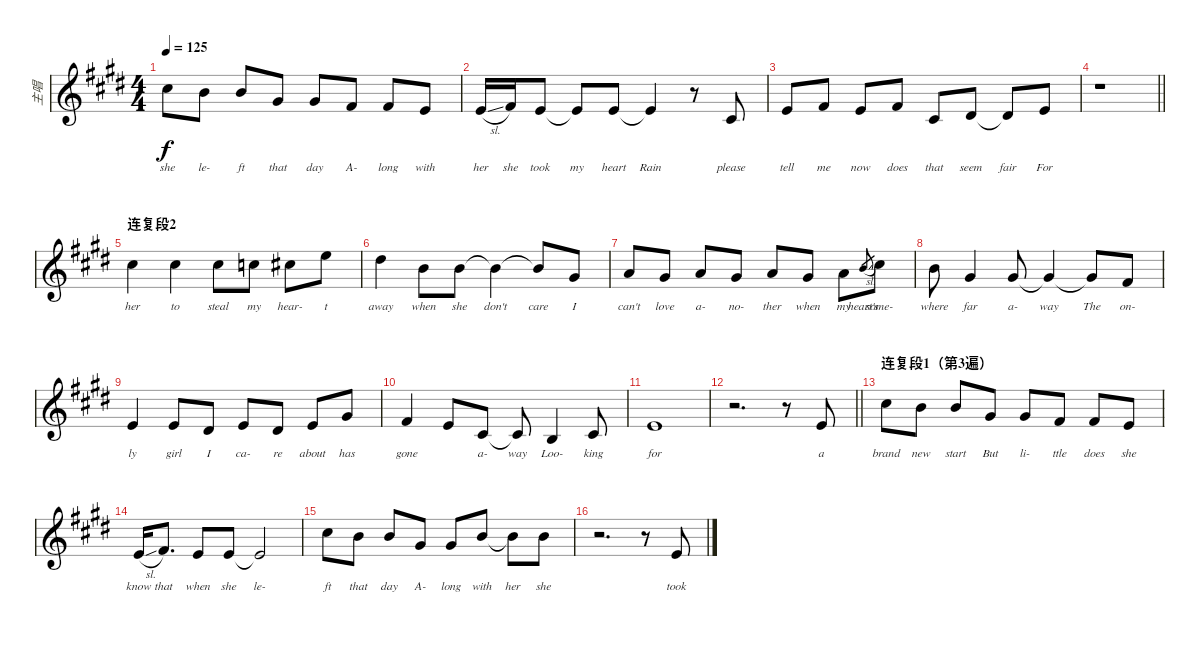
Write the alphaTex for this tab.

\track ("主唱" "主唱") {instrument altosax}
\staff {score}
\tuning (E4 B3 G3 D3 A2 E2) {hide}
\ts (4 4)
\tempo 125
\clef g2
\ks e
9.1.8{lyrics (0 "she") lyrics (1 "") lyrics (2 "") lyrics (3 "") lyrics (4 "") dy f} 7.1.8{lyrics (0 "le-") lyrics (1 "") lyrics (2 "") lyrics (3 "") lyrics (4 "")} 7.1.8{lyrics (0 "ft") lyrics (1 "") lyrics (2 "") lyrics (3 "") lyrics (4 "")} 4.1.8{lyrics (0 "that") lyrics (1 "") lyrics (2 "") lyrics (3 "") lyrics (4 "")} 4.1.8{lyrics (0 "day") lyrics (1 "") lyrics (2 "") lyrics (3 "") lyrics (4 "")} 2.1.8{lyrics (0 "A-") lyrics (1 "") lyrics (2 "") lyrics (3 "") lyrics (4 "")} 2.1.8{lyrics (0 "long") lyrics (1 "") lyrics (2 "") lyrics (3 "") lyrics (4 "")} 0.1.8{lyrics (0 "with") lyrics (1 "") lyrics (2 "") lyrics (3 "") lyrics (4 "")} |
0.1{sl}.16{lyrics (0 "her") lyrics (1 "") lyrics (2 "") lyrics (3 "") lyrics (4 "")} 2.1.16{lyrics (0 "she") lyrics (1 "") lyrics (2 "") lyrics (3 "") lyrics (4 "")} 0.1.8{lyrics (0 "took") lyrics (1 "") lyrics (2 "") lyrics (3 "") lyrics (4 "")} 0.1{t}.8{lyrics (0 "my") lyrics (1 "") lyrics (2 "") lyrics (3 "") lyrics (4 "")} 0.1.8{lyrics (0 "heart") lyrics (1 "") lyrics (2 "") lyrics (3 "") lyrics (4 "")} 0.1{t}.4{lyrics (0 "Rain") lyrics (1 "") lyrics (2 "") lyrics (3 "") lyrics (4 "")} r.8 2.2.8{lyrics (0 "please") lyrics (1 "") lyrics (2 "") lyrics (3 "") lyrics (4 "")} |
0.1.8{lyrics (0 "tell") lyrics (1 "") lyrics (2 "") lyrics (3 "") lyrics (4 "")} 2.1.8{lyrics (0 "me") lyrics (1 "") lyrics (2 "") lyrics (3 "") lyrics (4 "")} 0.1.8{lyrics (0 "now") lyrics (1 "") lyrics (2 "") lyrics (3 "") lyrics (4 "")} 2.1.8{lyrics (0 "does") lyrics (1 "") lyrics (2 "") lyrics (3 "") lyrics (4 "")} 2.2.8{lyrics (0 "that") lyrics (1 "") lyrics (2 "") lyrics (3 "") lyrics (4 "")} 4.2.8{lyrics (0 "seem") lyrics (1 "") lyrics (2 "") lyrics (3 "") lyrics (4 "")} 4.2{t}.8{lyrics (0 "fair") lyrics (1 "") lyrics (2 "") lyrics (3 "") lyrics (4 "")} 0.1.8{lyrics (0 "For") lyrics (1 "") lyrics (2 "") lyrics (3 "") lyrics (4 "")} |
\barLineRight lightlight
r.1 |
\section ("" "连复段2")
9.1.4{lyrics (0 "her") lyrics (1 "") lyrics (2 "") lyrics (3 "") lyrics (4 "")} 9.1.4{lyrics (0 "to") lyrics (1 "") lyrics (2 "") lyrics (3 "") lyrics (4 "")} 9.1.8{lyrics (0 "steal") lyrics (1 "") lyrics (2 "") lyrics (3 "") lyrics (4 "")} 8.1.8{lyrics (0 "my") lyrics (1 "") lyrics (2 "") lyrics (3 "") lyrics (4 "")} 9.1.8{lyrics (0 "hear-") lyrics (1 "") lyrics (2 "") lyrics (3 "") lyrics (4 "")} 12.1.8{lyrics (0 "t") lyrics (1 "") lyrics (2 "") lyrics (3 "") lyrics (4 "")} |
11.1.4{lyrics (0 "away") lyrics (1 "") lyrics (2 "") lyrics (3 "") lyrics (4 "")} 12.2.8{lyrics (0 "when") lyrics (1 "") lyrics (2 "") lyrics (3 "") lyrics (4 "")} 12.2.8{lyrics (0 "she") lyrics (1 "") lyrics (2 "") lyrics (3 "") lyrics (4 "")} 12.2{t}.4{lyrics (0 "don't") lyrics (1 "") lyrics (2 "") lyrics (3 "") lyrics (4 "")} 12.2{t}.8{lyrics (0 "care") lyrics (1 "") lyrics (2 "") lyrics (3 "") lyrics (4 "")} 4.1.8{lyrics (0 "I") lyrics (1 "") lyrics (2 "") lyrics (3 "") lyrics (4 "")} |
5.1.8{lyrics (0 "can't") lyrics (1 "") lyrics (2 "") lyrics (3 "") lyrics (4 "")} 4.1.8{lyrics (0 "love") lyrics (1 "") lyrics (2 "") lyrics (3 "") lyrics (4 "")} 5.1.8{lyrics (0 "a-") lyrics (1 "") lyrics (2 "") lyrics (3 "") lyrics (4 "")} 4.1.8{lyrics (0 "no-") lyrics (1 "") lyrics (2 "") lyrics (3 "") lyrics (4 "")} 5.1.8{lyrics (0 "ther") lyrics (1 "") lyrics (2 "") lyrics (3 "") lyrics (4 "")} 4.1.8{lyrics (0 "when") lyrics (1 "") lyrics (2 "") lyrics (3 "") lyrics (4 "")} 5.1.8{lyrics (0 "my") lyrics (1 "") lyrics (2 "") lyrics (3 "") lyrics (4 "")} 7.1{sl}.8{lyrics (0 "heart's") lyrics (1 "") lyrics (2 "") lyrics (3 "") lyrics (4 "") gr} 9.1.8{lyrics (0 "some-") lyrics (1 "") lyrics (2 "") lyrics (3 "") lyrics (4 "")} |
7.1.8{lyrics (0 "where") lyrics (1 "") lyrics (2 "") lyrics (3 "") lyrics (4 "")} 9.2.4{lyrics (0 "far") lyrics (1 "") lyrics (2 "") lyrics (3 "") lyrics (4 "")} 9.2.8{lyrics (0 "a-") lyrics (1 "") lyrics (2 "") lyrics (3 "") lyrics (4 "")} 9.2{t}.4{lyrics (0 "way") lyrics (1 "") lyrics (2 "") lyrics (3 "") lyrics (4 "")} 9.2{t}.8{lyrics (0 "The") lyrics (1 "") lyrics (2 "") lyrics (3 "") lyrics (4 "")} 2.1.8{lyrics (0 "on-") lyrics (1 "") lyrics (2 "") lyrics (3 "") lyrics (4 "")} |
0.1.4{lyrics (0 "ly") lyrics (1 "") lyrics (2 "") lyrics (3 "") lyrics (4 "")} 0.1.8{lyrics (0 "girl") lyrics (1 "") lyrics (2 "") lyrics (3 "") lyrics (4 "")} 4.2.8{lyrics (0 "I") lyrics (1 "") lyrics (2 "") lyrics (3 "") lyrics (4 "")} 0.1.8{lyrics (0 "ca-") lyrics (1 "") lyrics (2 "") lyrics (3 "") lyrics (4 "")} 4.2.8{lyrics (0 "re") lyrics (1 "") lyrics (2 "") lyrics (3 "") lyrics (4 "")} 0.1.8{lyrics (0 "about") lyrics (1 "") lyrics (2 "") lyrics (3 "") lyrics (4 "")} 4.1.8{lyrics (0 "has") lyrics (1 "") lyrics (2 "") lyrics (3 "") lyrics (4 "")} |
2.1.4{lyrics (0 "gone") lyrics (1 "") lyrics (2 "") lyrics (3 "") lyrics (4 "")} 0.1.8{lyrics (0 "") lyrics (1 "") lyrics (2 "") lyrics (3 "") lyrics (4 "")} 2.2.8{lyrics (0 "a-") lyrics (1 "") lyrics (2 "") lyrics (3 "") lyrics (4 "")} 2.2{t}.8{lyrics (0 "way") lyrics (1 "") lyrics (2 "") lyrics (3 "") lyrics (4 "")} 0.2.4{lyrics (0 "Loo-") lyrics (1 "") lyrics (2 "") lyrics (3 "") lyrics (4 "")} 2.2.8{lyrics (0 "king") lyrics (1 "") lyrics (2 "") lyrics (3 "") lyrics (4 "")} |
0.1.1{lyrics (0 "for") lyrics (1 "") lyrics (2 "") lyrics (3 "") lyrics (4 "")} |
\barLineRight lightlight
r.2{d} r.8 0.1.8{lyrics (0 "a") lyrics (1 "") lyrics (2 "") lyrics (3 "") lyrics (4 "")} |
\section ("" "连复段1（第3遍）")
9.1.8{lyrics (0 "brand") lyrics (1 "") lyrics (2 "") lyrics (3 "") lyrics (4 "")} 7.1.8{lyrics (0 "new") lyrics (1 "") lyrics (2 "") lyrics (3 "") lyrics (4 "")} 7.1.8{lyrics (0 "start") lyrics (1 "") lyrics (2 "") lyrics (3 "") lyrics (4 "")} 4.1.8{lyrics (0 "But") lyrics (1 "") lyrics (2 "") lyrics (3 "") lyrics (4 "")} 4.1.8{lyrics (0 "li-") lyrics (1 "") lyrics (2 "") lyrics (3 "") lyrics (4 "")} 2.1.8{lyrics (0 "ttle") lyrics (1 "") lyrics (2 "") lyrics (3 "") lyrics (4 "")} 2.1.8{lyrics (0 "does") lyrics (1 "") lyrics (2 "") lyrics (3 "") lyrics (4 "")} 0.1.8{lyrics (0 "she") lyrics (1 "") lyrics (2 "") lyrics (3 "") lyrics (4 "")} |
0.1{sl}.16{lyrics (0 "know") lyrics (1 "") lyrics (2 "") lyrics (3 "") lyrics (4 "")} 2.1.8{d lyrics (0 "that") lyrics (1 "") lyrics (2 "") lyrics (3 "") lyrics (4 "")} 0.1.8{lyrics (0 "when") lyrics (1 "") lyrics (2 "") lyrics (3 "") lyrics (4 "")} 0.1.8{lyrics (0 "she") lyrics (1 "") lyrics (2 "") lyrics (3 "") lyrics (4 "")} 0.1{t}.2{lyrics (0 "le-") lyrics (1 "") lyrics (2 "") lyrics (3 "") lyrics (4 "")} |
9.1.8{lyrics (0 "ft") lyrics (1 "") lyrics (2 "") lyrics (3 "") lyrics (4 "")} 7.1.8{lyrics (0 "that") lyrics (1 "") lyrics (2 "") lyrics (3 "") lyrics (4 "")} 7.1.8{lyrics (0 "day") lyrics (1 "") lyrics (2 "") lyrics (3 "") lyrics (4 "")} 4.1.8{lyrics (0 "A-") lyrics (1 "") lyrics (2 "") lyrics (3 "") lyrics (4 "")} 4.1.8{lyrics (0 "long") lyrics (1 "") lyrics (2 "") lyrics (3 "") lyrics (4 "")} 7.1.8{lyrics (0 "with") lyrics (1 "") lyrics (2 "") lyrics (3 "") lyrics (4 "")} 7.1{t}.8{lyrics (0 "her") lyrics (1 "") lyrics (2 "") lyrics (3 "") lyrics (4 "")} 7.1.8{lyrics (0 "she") lyrics (1 "") lyrics (2 "") lyrics (3 "") lyrics (4 "")} |
r.2{d} r.8 0.1.8{lyrics (0 "took") lyrics (1 "") lyrics (2 "") lyrics (3 "") lyrics (4 "")}
